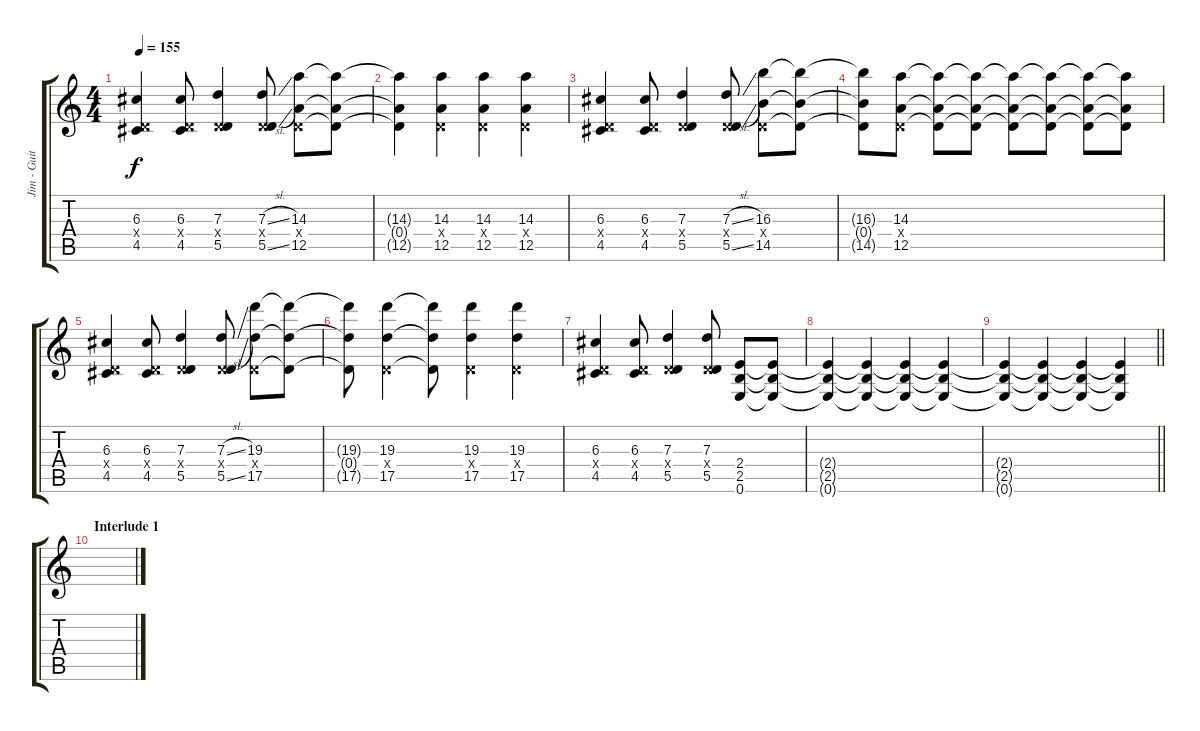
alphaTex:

\track ("Jim - Guitar" "Jim - Guit") {instrument distortionguitar}
\staff {score tabs}
\tuning (E4 B3 G3 D3 A2 E2) {hide}
\ts (4 4)
\tempo 155
\clef g2
\ks c
(6.3 0.4{x} 4.5).4{dy f volume 13} (6.3 0.4{x} 4.5).8 (7.3 0.4{x} 5.5).4 (7.3{sl} 0.4{x} 5.5{sl}).8 (14.3 0.4{x} 12.5).8 (14.3{t} 0.4{t} 12.5{t}).8 |
(14.3{t} 0.4{t} 12.5{t}).4 (14.3 0.4{x} 12.5).4 (14.3 0.4{x} 12.5).4 (14.3 0.4{x} 12.5).4 |
(6.3 0.4{x} 4.5).4 (6.3 0.4{x} 4.5).8 (7.3 0.4{x} 5.5).4 (7.3{sl} 0.4{x} 5.5{sl}).8 (16.3 0.4{x} 14.5).8 (16.3{t} 0.4{t} 14.5{t}).8 |
(16.3{t} 0.4{t} 14.5{t}).8 (14.3 0.4{x} 12.5).8 (14.3{t} 0.4{t} 12.5{t}).8 (14.3{t} 0.4{t} 12.5{t}).8 (14.3{t} 0.4{t} 12.5{t}).8 (14.3{t} 0.4{t} 12.5{t}).8 (14.3{t} 0.4{t} 12.5{t}).8 (14.3{t} 0.4{t} 12.5{t}).8 |
(6.3 0.4{x} 4.5).4 (6.3 0.4{x} 4.5).8 (7.3 0.4{x} 5.5).4 (7.3{sl} 0.4{x} 5.5{sl}).8 (19.3 0.4{x} 17.5).8 (19.3{t} 0.4{t} 17.5{t}).8 |
(19.3{t} 0.4{t} 17.5{t}).8 (19.3 0.4{x} 17.5).4 (19.3{t} 0.4{t} 17.5{t}).8 (19.3 0.4{x} 17.5).4 (19.3 0.4{x} 17.5).4 |
(6.3 0.4{x} 4.5).4 (6.3 0.4{x} 4.5).8 (7.3 0.4{x} 5.5).4 (7.3 0.4{x} 5.5).8 (2.4 2.5 0.6).8 (2.4{t} 2.5{t} 0.6{t}).8 |
(2.4{t} 2.5{t} 0.6{t}).4 (2.4{t} 2.5{t} 0.6{t}).4 (2.4{t} 2.5{t} 0.6{t}).4 (2.4{t} 2.5{t} 0.6{t}).4 |
\barLineRight lightlight
(2.4{t} 2.5{t} 0.6{t}).4 (2.4{t} 2.5{t} 0.6{t}).4 (2.4{t} 2.5{t} 0.6{t}).4 (2.4{t} 2.5{t} 0.6{t}).4 |
\section ("" "Interlude 1")
